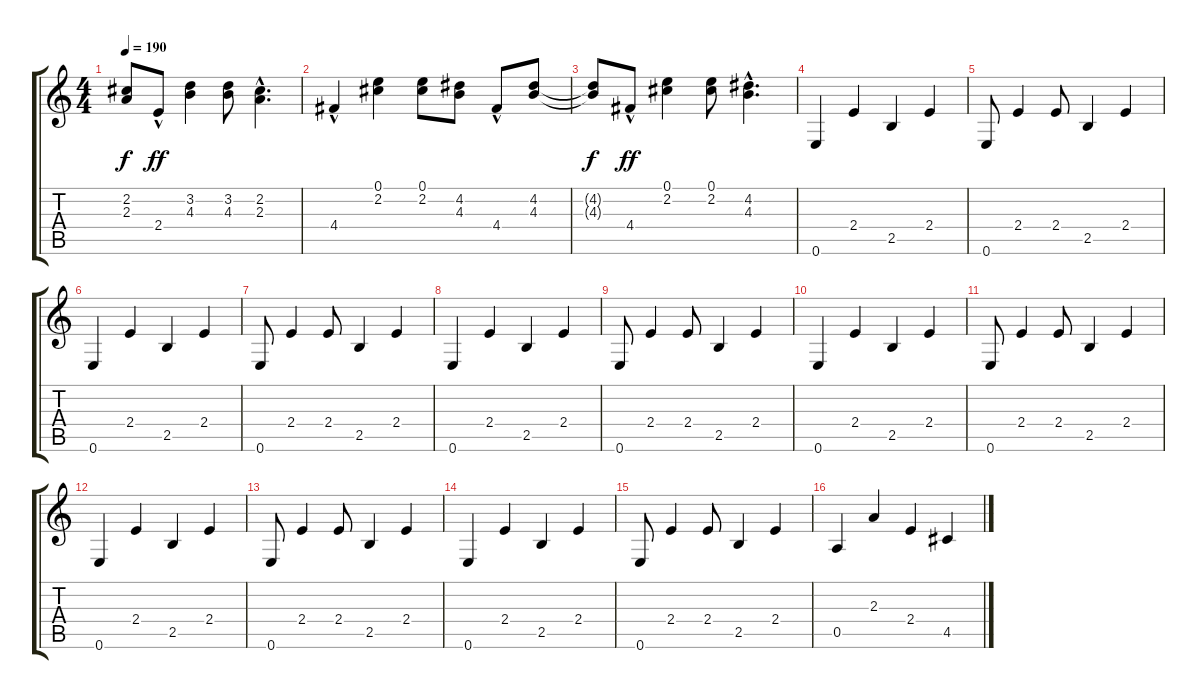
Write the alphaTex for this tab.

\track "" {instrument acousticbass}
\staff {score tabs}
\tuning (E4 B3 G3 D3 A2 E2) {hide}
\ts (4 4)
\tempo 190
\clef g2
\ks c
(2.2{t} 2.3{t}).8{dy f} 2.4{hac}.8{dy ff} (3.2 4.3).4 (3.2 4.3).8 (2.2{hac} 2.3{hac}).4{d} |
4.4{hac}.4 (0.1 2.2).4 (0.1 2.2).8 (4.2 4.3).8 4.4{hac}.8 (4.2 4.3).8 |
(4.2{t} 4.3{t}).8{dy f} 4.4{hac}.8{dy ff} (0.1 2.2).4 (0.1 2.2).8 (4.2{hac} 4.3{hac}).4{d} |
0.6.4 2.4.4 2.5.4 2.4.4 |
0.6.8 2.4.4 2.4.8 2.5.4 2.4.4 |
0.6.4 2.4.4 2.5.4 2.4.4 |
0.6.8 2.4.4 2.4.8 2.5.4 2.4.4 |
0.6.4 2.4.4 2.5.4 2.4.4 |
0.6.8 2.4.4 2.4.8 2.5.4 2.4.4 |
0.6.4 2.4.4 2.5.4 2.4.4 |
0.6.8 2.4.4 2.4.8 2.5.4 2.4.4 |
0.6.4 2.4.4 2.5.4 2.4.4 |
0.6.8 2.4.4 2.4.8 2.5.4 2.4.4 |
0.6.4 2.4.4 2.5.4 2.4.4 |
0.6.8 2.4.4 2.4.8 2.5.4 2.4.4 |
0.5.4 2.3.4 2.4.4 4.5.4
